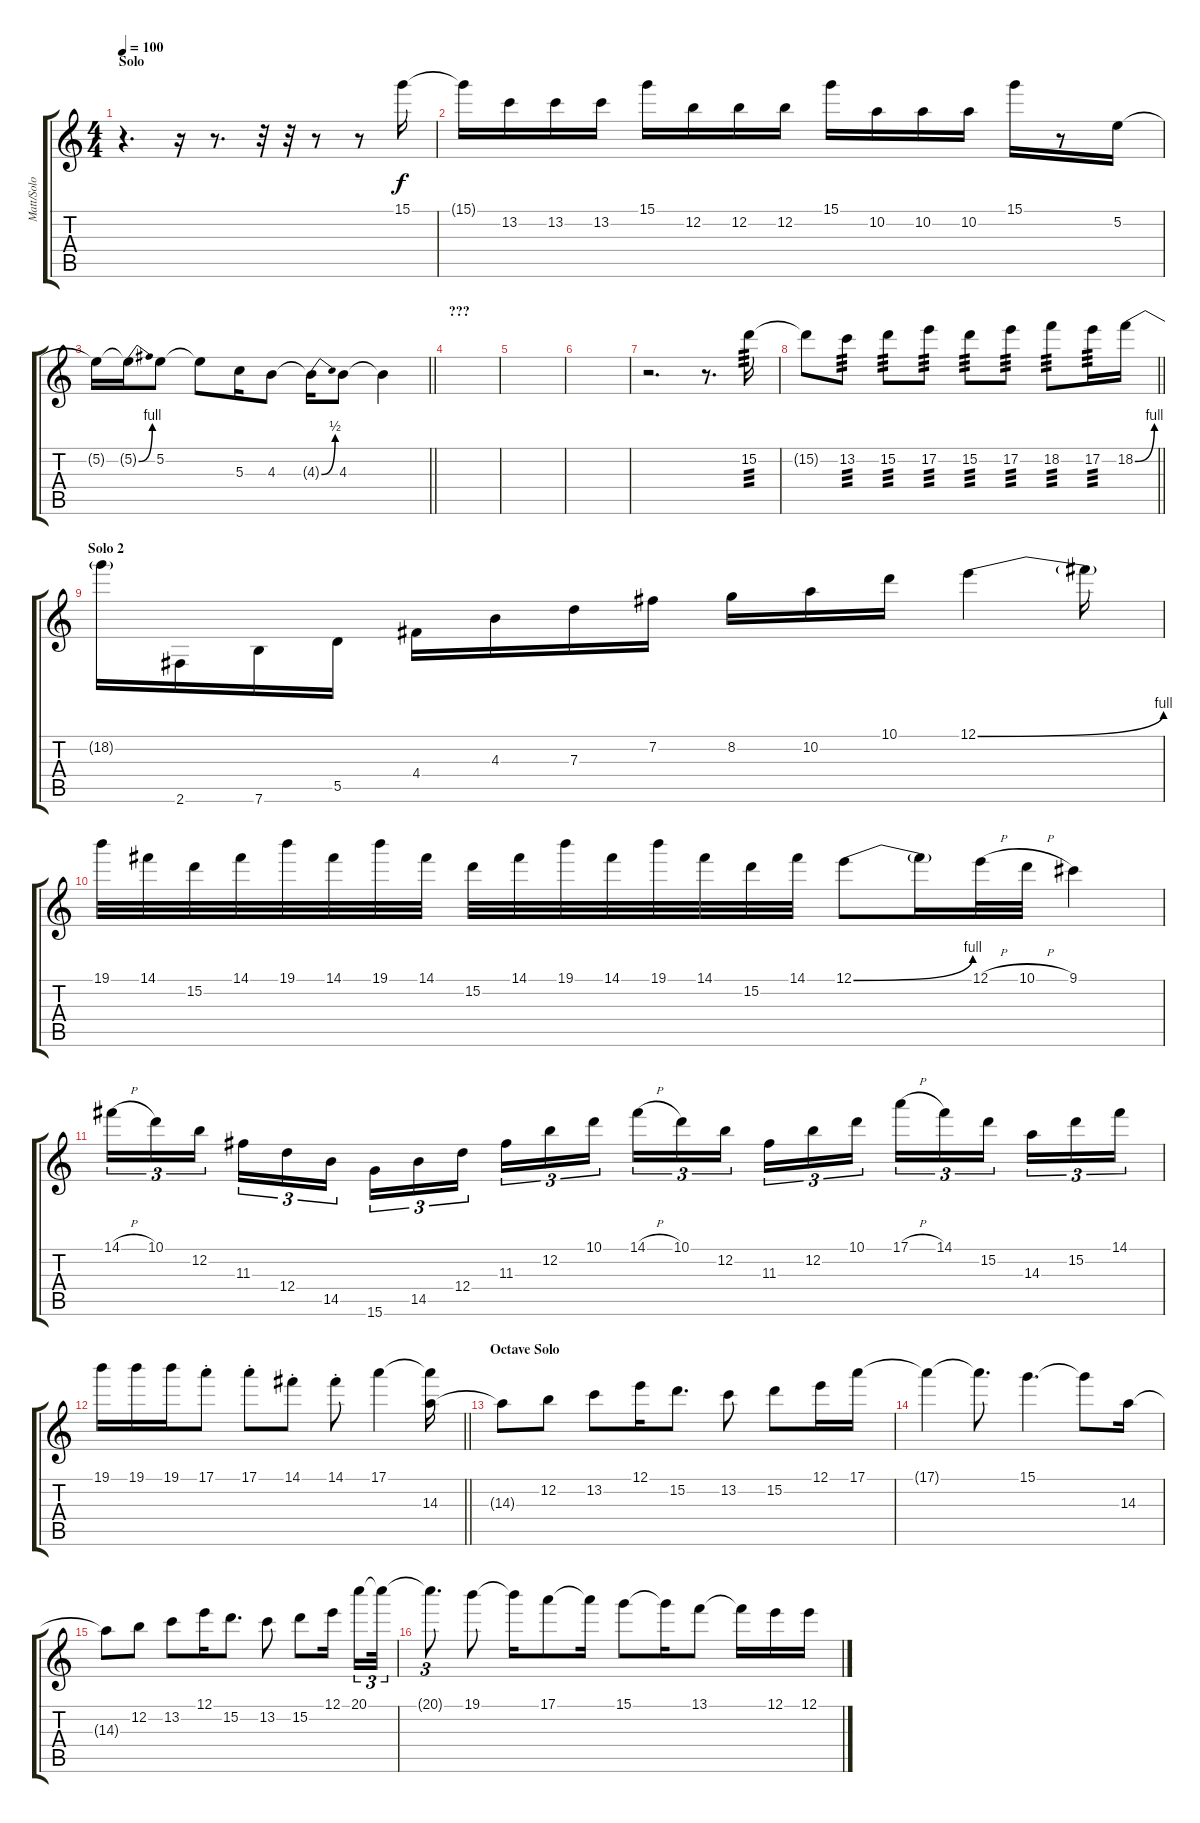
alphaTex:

\track ("Matt/Solo" "Matt/Solo") {instrument distortionguitar}
\staff {score tabs}
\tuning (E4 B3 G3 D3 A2 E2) {hide}
\ts (4 4)
\section ("" "Solo")
\tempo 100
\clef g2
\ks c
r.4{d dy f volume 12} r.16 r.8{d} r.32 r.32 r.8 r.8 15.1.16 |
15.1{t}.16 13.2.16 13.2.16 13.2.16 15.1.16 12.2.16 12.2.16 12.2.16 15.1.16 10.2.16 10.2.16 10.2.16 15.1.16 r.8 5.2.16 |
\barLineRight lightlight
5.2{t}.16 5.2{be (bend 0 0 60 4) t}.16 5.2.8 5.2{t}.8 5.3.16 4.3.8 4.3{be (bend 0 0 60 2) t}.16 4.3.8 4.3{t}.4 |
\section ("" "???")
|
|
|
r.2{d} r.8{d} 15.2.16{tp 3} |
\barLineRight lightlight
15.2{t}.8 13.2.8{tp 3} 15.2.8{tp 3} 17.2.8{tp 3} 15.2.8{tp 3} 17.2.8{tp 3} 18.2.8{tp 3} 17.2.16{tp 3} 18.2{be (bend 0 0 60 4)}.16 |
\section ("" "Solo 2")
18.2{t}.16{volume 14} 2.6.16 7.6.16 5.5.16 4.4.16 4.3.16 7.3.16 7.2.16 8.2.16 10.2.16 10.1.16 12.1{be (bend 0 0 60 4)}.4 12.1{t}.16 |
19.1.32 14.1.32 15.2.32 14.1.32 19.1.32 14.1.32 19.1.32 14.1.32 15.2.32 14.1.32 19.1.32 14.1.32 19.1.32 14.1.32 15.2.32 14.1.32 12.1{be (bend 0 0 60 4)}.8 12.1{t}.16 12.1{h}.32 10.1{h}.32 9.1.4 |
14.1{h}.16{tu (3 2)} 10.1.16{tu (3 2)} 12.2.16{tu (3 2) beam splitsecondary} 11.3.16{tu (3 2)} 12.4.16{tu (3 2)} 14.5.16{tu (3 2)} 15.6.16{tu (3 2)} 14.5.16{tu (3 2)} 12.4.16{tu (3 2) beam splitsecondary} 11.3.16{tu (3 2)} 12.2.16{tu (3 2)} 10.1.16{tu (3 2)} 14.1{h}.16{tu (3 2)} 10.1.16{tu (3 2)} 12.2.16{tu (3 2) beam splitsecondary} 11.3.16{tu (3 2)} 12.2.16{tu (3 2)} 10.1.16{tu (3 2)} 17.1{h}.16{tu (3 2)} 14.1.16{tu (3 2)} 15.2.16{tu (3 2) beam splitsecondary} 14.3.16{tu (3 2)} 15.2.16{tu (3 2)} 14.1.16{tu (3 2)} |
\barLineRight lightlight
19.1.16 19.1.16 19.1.16 17.1{st}.8 17.1{st}.8 14.1{st}.8 14.1{st}.8 17.1.4 (17.1{t} 14.3).16 |
\section ("" "Octave Solo")
14.3{t}.8 12.2.8 13.2.8 12.1.16 15.2.8{d} 13.2.8 15.2.8 12.1.16 17.1.16 |
17.1{t}.4 17.1{t}.8{d} 15.1.4{d} 15.1{t}.8 14.3.16 |
14.3{t}.8 12.2.8 13.2.8 12.1.16 15.2.8{d} 13.2.8 15.2.8 12.1.16{beam splitsecondary} 20.1.16{tu (3 2)} 20.1{t}.32{tu (3 2)} |
20.1{t}.8{d tu (3 2)} 19.1.8 19.1{t}.16 17.1.8 17.1{t}.16 15.1.8 15.1{t}.16 13.1.8 13.1{t}.16 12.1.16 12.1.16
